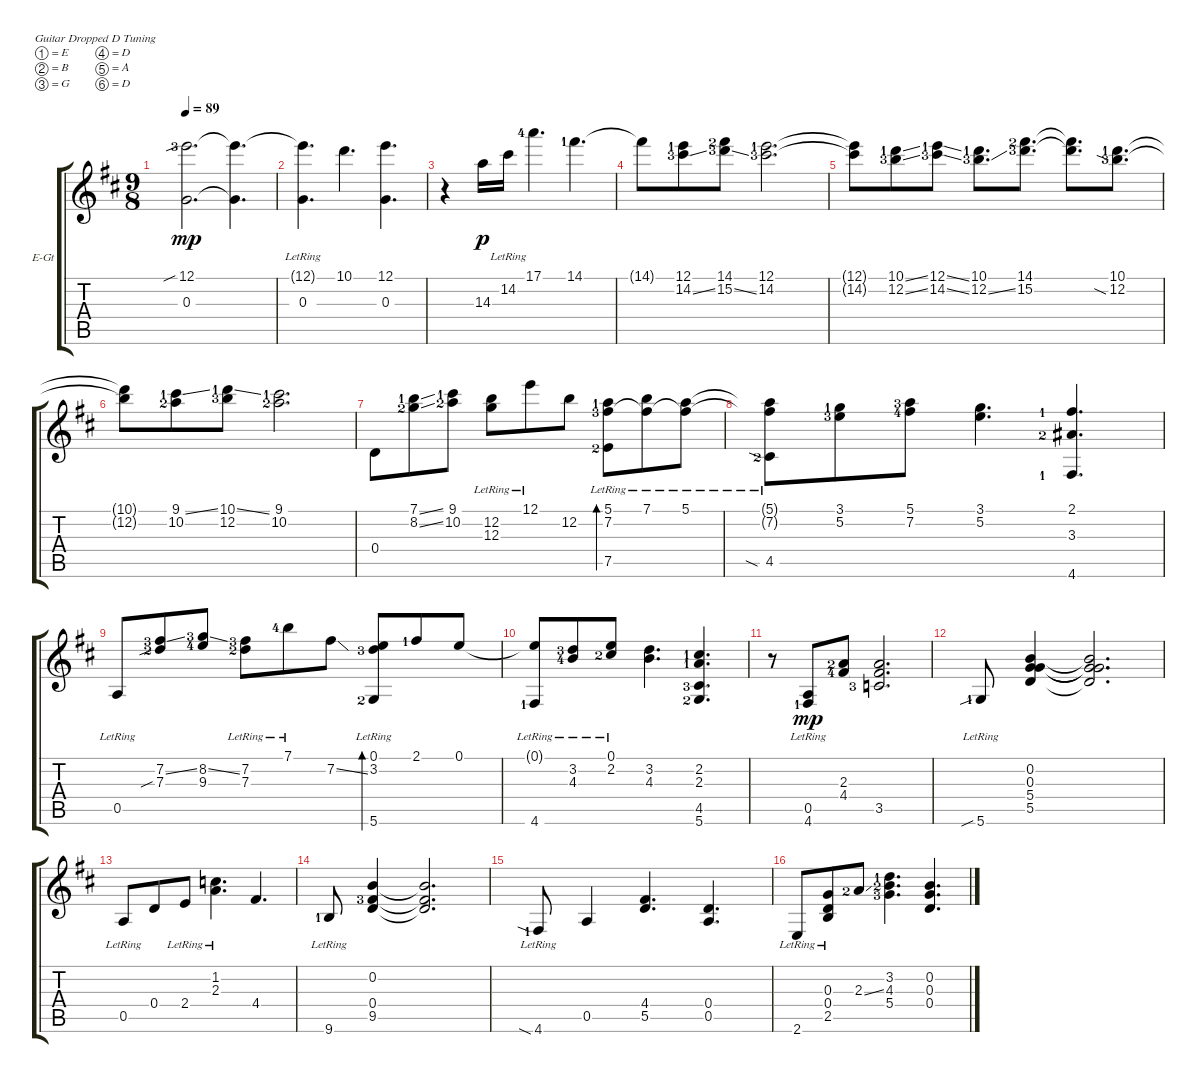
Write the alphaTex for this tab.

\bracketExtendMode groupsimilarinstruments
\firstSystemTrackNameOrientation horizontal
\otherSystemsTrackNameOrientation horizontal
\track ("Electric Guitar" "E-Gt") {instrument electricguitarclean}
\staff {score tabs}
\tuning (E4 B3 G3 D3 A2 D2)
\ts (9 8)
\tempo 89
\clef g2
\scale
0.333333
\ks d
(12.1{sib lf 4} 0.3).2{d dy mp} (12.1{t} 0.3{t}).4{d} |
\scale
0.333333 (12.1{t} 0.3{lr}).4{d} 10.1.4{d} (12.1 0.3).4{d} |
\scale
0.333333 r.4 14.3.16{dy p} 14.2{lr}.16 17.1{lf 5}.4{d} 14.1{lf 2}.4{d} |
\scale
0.333333 14.1{t}.8 (12.1{lf 2} 14.2{ss lf 4}).8 (14.1{lf 3} 15.2{ss lf 4}).8 (12.1{lf 2} 14.2{lf 4}).2{d} |
\scale
0.333333 (12.1{t} 14.2{t}).8 (10.1{ss lf 2} 12.2{ss lf 4}).8 (12.1{ss lf 2} 14.2{ss lf 4}).8 (10.1{lf 2} 12.2{ss lf 4}).8{d} (14.1{lf 3} 15.2{lf 4}).8{d} (14.1{t} 15.2{t}).8{d} (10.1{lf 2} 12.2{sia lf 4}).8{d} |
\scale
0.333333 (10.1{t} 12.2{t}).8 (9.1{ss lf 2} 10.2{lf 3}).8 (10.1{ss lf 2} 12.2{lf 4}).8 (9.1{lf 2} 10.2{lf 3}).2{d} |
\scale
0.333333 0.4.8 (7.1{ss lf 2} 8.2{ss lf 3}).8 (9.1{lf 2} 10.2{lf 3}).8 (12.2{lr} 12.3{lr}).8 12.1{lr}.8 12.2.8 (5.1{lf 2} 7.2{lr lf 4} 7.5{lr lf 3}).8{bd 120} (7.1 7.2{lr t}).8 (5.1 7.2{lr t}).8 |
\scale
0.333333 (5.1{t} 7.2{lr t} 4.5{sia lr lf 3}).8 (3.1{lf 2} 5.2{lf 4}).8 (5.1{lf 4} 7.2{lf 5}).8 (3.1 5.2).4{d} (2.1{lf 2} 3.3{lf 3} 4.6{lf 2}).4{d} |
\scale
0.333333 0.5{lr}.8 (7.2{ss lf 4} 7.3{sib lf 3}).8 (8.2{ss lf 4} 9.3{lf 5}).8 (7.2{lr lf 4} 7.3{lr lf 3}).8 7.1{lr lf 5}.8 7.2{ss}.8 (0.1 3.2{lr lf 4} 5.6{lr lf 3}).8{bd 120} 2.1{lf 2}.8 0.1.8 |
\scale
0.333333 (0.1{t} 4.6{lr lf 2}).8 (3.2{lf 4} 4.3{lr lf 5}).8 (0.1{lr} 2.2{lf 3}).8 (3.2 4.3).4{d} (2.2{lf 2} 2.3{lf 2} 4.5{lf 4} 5.6{lf 3}).4{d} |
\scale
0.333333 r.8 (0.5{lr} 4.6{lr lf 2}).8{dy mp} (2.3{lf 3} 4.4{lf 5}).8 (2.3{t} 4.4{t} 3.5{lf 4}).2{d} |
\scale
0.333333 5.6{sib lr lf 2}.8 (0.2 0.3 5.4 5.5).4 (0.2{t} 0.3{t} 5.4{t} 5.5{t}).2{d} |
\scale
0.333333 0.5{lr}.8 0.4.8 2.4{lr}.8 (1.2{lr} 2.3{lr}).4{d} 4.4.4{d} |
\scale
0.333333 9.6{lr lf 2}.8 (0.2 0.4 9.5{lf 4}).4 (0.2{t} 0.4{t} 9.5{t}).2{d} |
\scale
0.333333 4.6{sia lr lf 2}.8 0.5.4 (4.4 5.5).4{d} (0.4 0.5).4{d} |
\scale
0.333333 2.6{lr}.8 (0.3 0.4{lr} 2.5{lr}).8 2.3{ss lf 3}.8 (3.2{lf 2} 4.3{lf 3} 5.4{lf 4}).4{d} (0.2 0.3 0.4).4{d}
